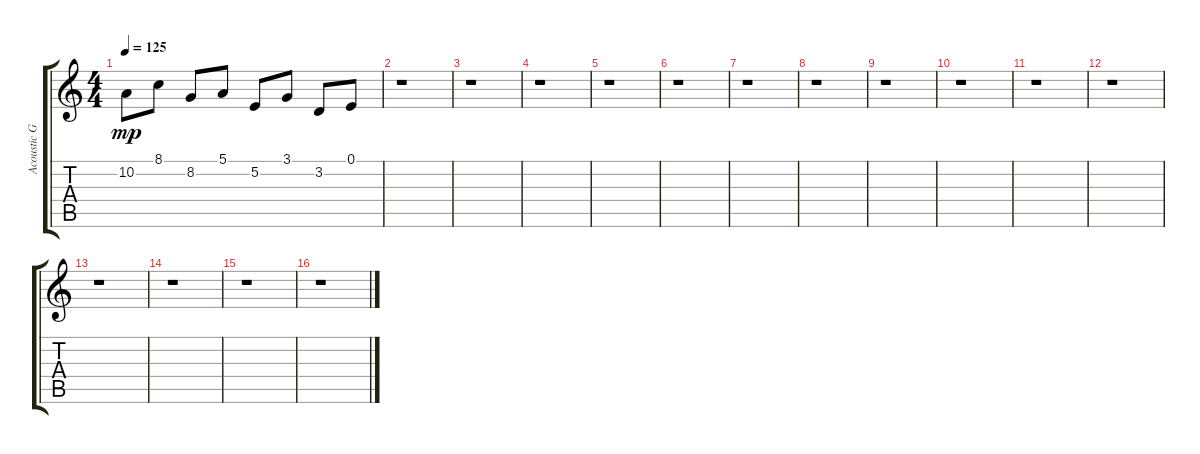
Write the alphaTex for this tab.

\track ("Acoustic Grand Piano" "Acoustic G") {instrument acousticgrandpiano}
\staff {score tabs}
\tuning (E4 B3 G3 D3 A2 E2) {hide}
\ts (4 4)
\tempo 125
\clef g2
\ks c
10.2.8{dy mp} 8.1.8 8.2.8 5.1.8 5.2.8 3.1.8 3.2.8 0.1.8 |
r.1 |
r.1 |
r.1 |
r.1 |
r.1 |
r.1 |
r.1 |
r.1 |
r.1 |
r.1 |
r.1 |
r.1 |
r.1 |
r.1 |
r.1
